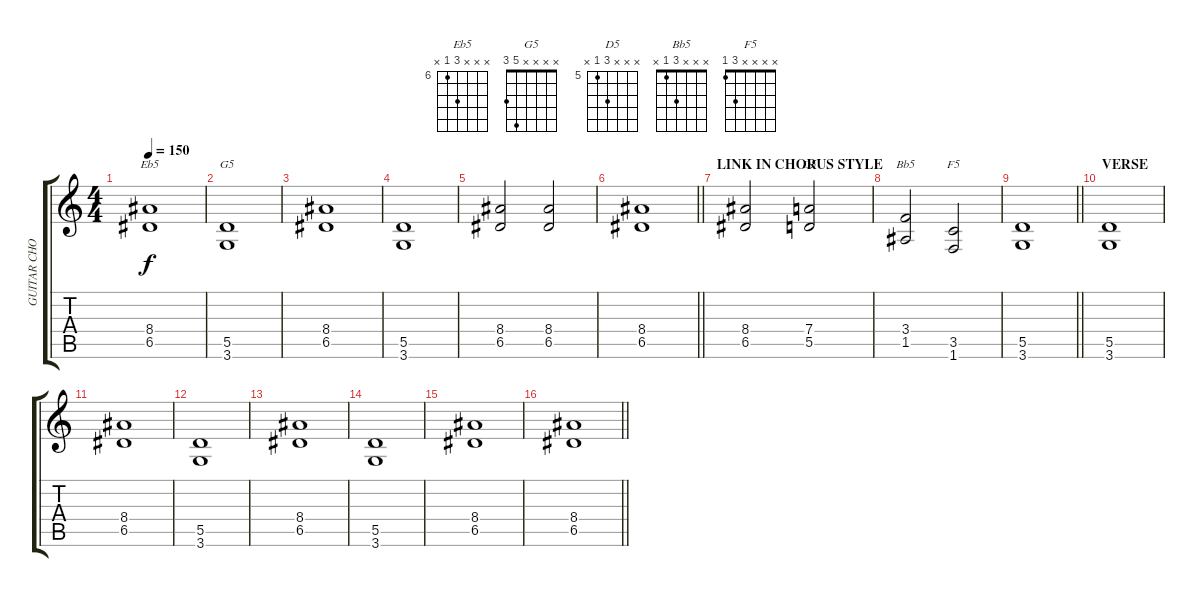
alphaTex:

\track ("GUITAR CHORD CHART " "GUITAR CHO") {instrument acousticguitarsteel}
\staff {score tabs}
\tuning (E4 B3 G3 D3 A2 E2) {hide}
\chord ("Eb5" x x x 8 6 x) {firstfret 6}
\chord ("G5" x x x x 5 3)
\chord ("D5" x x x 7 5 x) {firstfret 5}
\chord ("Bb5" x x x 3 1 x)
\chord ("F5" x x x x 3 1)
\ts (4 4)
\tempo 150
\clef g2
\ks c
(8.4 6.5).1{ch "Eb5" dy f} |
(5.5 3.6).1{ch "G5"} |
(8.4 6.5).1 |
(5.5 3.6).1 |
(8.4 6.5).2 (8.4 6.5).2 |
\barLineRight lightlight
(8.4 6.5).1 |
\section ("" "LINK IN CHORUS STYLE ")
(8.4 6.5).2 (7.4 5.5).2{ch "D5"} |
(3.4 1.5).2{ch "Bb5"} (3.5 1.6).2{ch "F5"} |
\barLineRight lightlight
(5.5 3.6).1 |
\section ("" "VERSE ")
(5.5 3.6).1 |
(8.4 6.5).1 |
(5.5 3.6).1 |
(8.4 6.5).1 |
(5.5 3.6).1 |
(8.4 6.5).1 |
\barLineRight lightlight
(8.4 6.5).1
